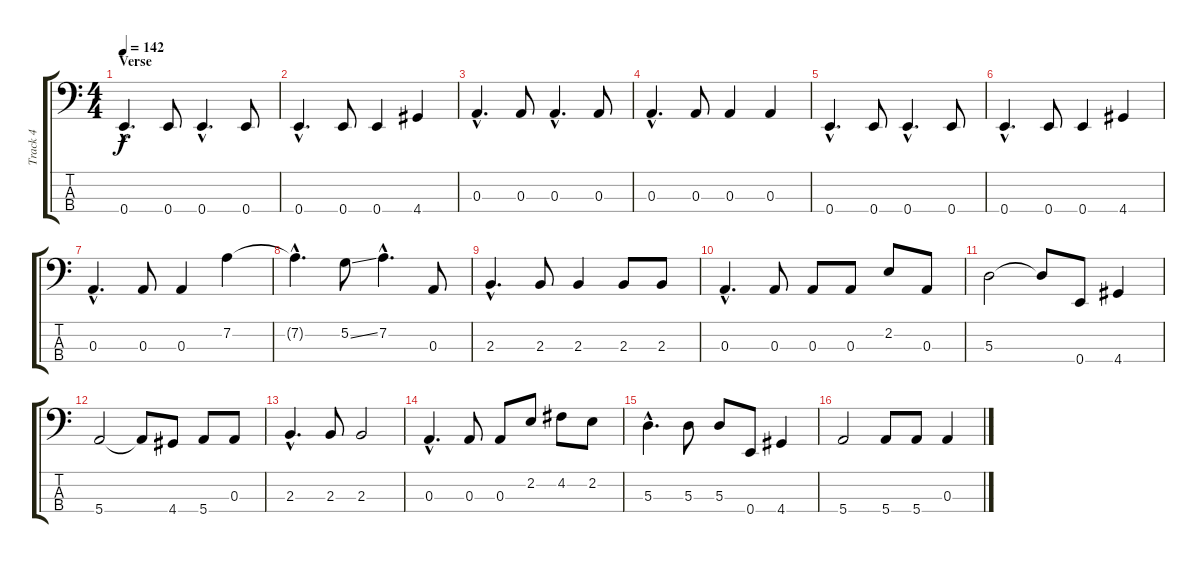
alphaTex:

\track ("Track 4" "Track 4") {instrument electricbassfinger}
\staff {score tabs}
\tuning (G2 D2 A1 E1) {hide}
\ts (4 4)
\section ("" "Verse")
\tempo 142
\clef f4
\ks c
0.4{hac}.4{d dy f} 0.4.8 0.4{hac}.4{d} 0.4.8 |
0.4{hac}.4{d} 0.4.8 0.4.4 4.4.4 |
0.3{hac}.4{d} 0.3.8 0.3{hac}.4{d} 0.3.8 |
0.3{hac}.4{d} 0.3.8 0.3.4 0.3.4 |
0.4{hac}.4{d} 0.4.8 0.4{hac}.4{d} 0.4.8 |
0.4{hac}.4{d} 0.4.8 0.4.4 4.4.4 |
0.3{hac}.4{d} 0.3.8 0.3.4 7.2.4 |
7.2{hac t}.4{d} 5.2{ss}.8 7.2{hac}.4{d} 0.3.8 |
2.3{hac}.4{d} 2.3.8 2.3.4 2.3.8 2.3.8 |
0.3{hac}.4{d} 0.3.8 0.3.8 0.3.8 2.2.8 0.3.8 |
5.3.2 5.3{t}.8 0.4.8 4.4.4 |
5.4.2 5.4{t}.8 4.4.8 5.4.8 0.3.8 |
2.3{hac}.4{d} 2.3.8 2.3.2 |
0.3{hac}.4{d} 0.3.8 0.3.8 2.2.8 4.2.8 2.2.8 |
5.3{hac}.4{d} 5.3.8 5.3.8 0.4.8 4.4.4 |
5.4.2 5.4.8 5.4.8 0.3.4
